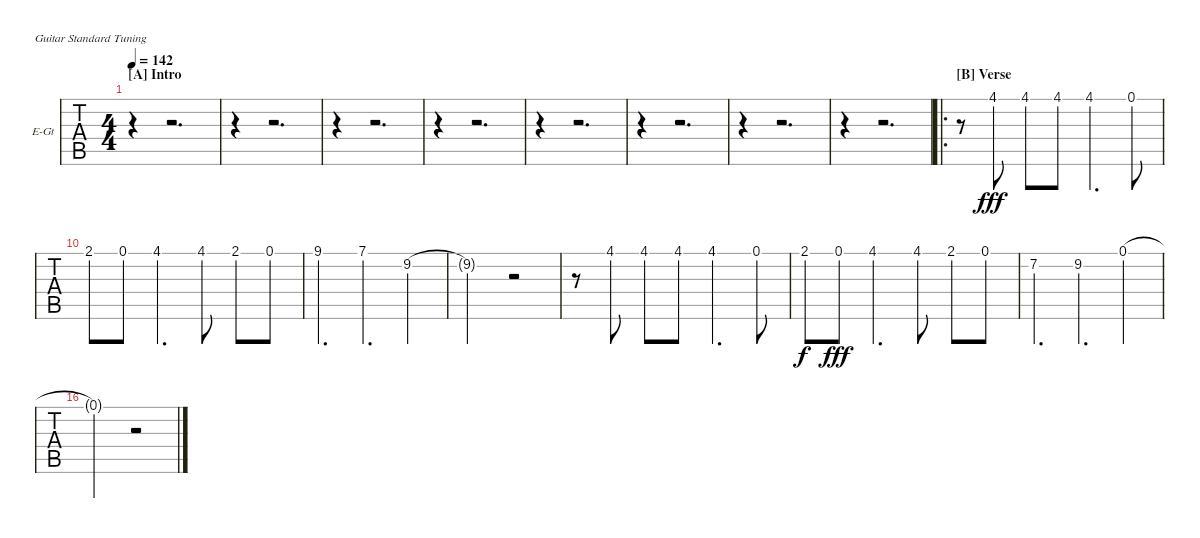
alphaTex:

\bracketExtendMode nobrackets
\firstSystemTrackNameOrientation horizontal
\otherSystemsTrackNameOrientation horizontal
\defaultBarNumberDisplay FirstOfSystem
\track ("Ozzy" "E-Gt") {instrument electricguitarclean}
\staff {tabs}
\tuning (E4 B3 G3 D3 A2 E2)
\ts (4 4)
\section ("A" "Intro")
\tempo 142
\clef g2
\scale
0.340741
\ks c
r.4{dy fff instrument electricguitarclean} r.2{d} |
\scale
0.219753 r.4 r.2{d} |
\scale
0.219753 r.4 r.2{d} |
\scale
0.219753 r.4 r.2{d} |
\scale
0.25 r.4 r.2{d} |
\scale
0.25 r.4 r.2{d} |
\scale
0.25 r.4 r.2{d} |
\scale
0.25 r.4 r.2{d} |
\ro
\section ("B" "Verse")
\scale
0.28719 r.8 4.1.8 4.1.8 4.1.8 4.1.4{d} 0.1.8 |
\scale
0.309917 2.1.8 0.1.8 4.1.4{d} 4.1.8 2.1.8 0.1.8 |
\scale
0.219008 9.1.4{d} 7.1.4{d} 9.2.4 |
\scale
0.183884 9.2{t}.2 r.2 |
\scale
0.28719 r.8 4.1.8 4.1.8 4.1.8 4.1.4{d} 0.1.8 |
\scale
0.309917 2.1.8{dy f} 0.1.8{dy fff} 4.1.4{d} 4.1.8 2.1.8 0.1.8 |
\scale
0.219008 7.2.4{d} 9.2.4{d} 0.1.4 |
\scale
0.183884 0.1{t}.2 r.2
